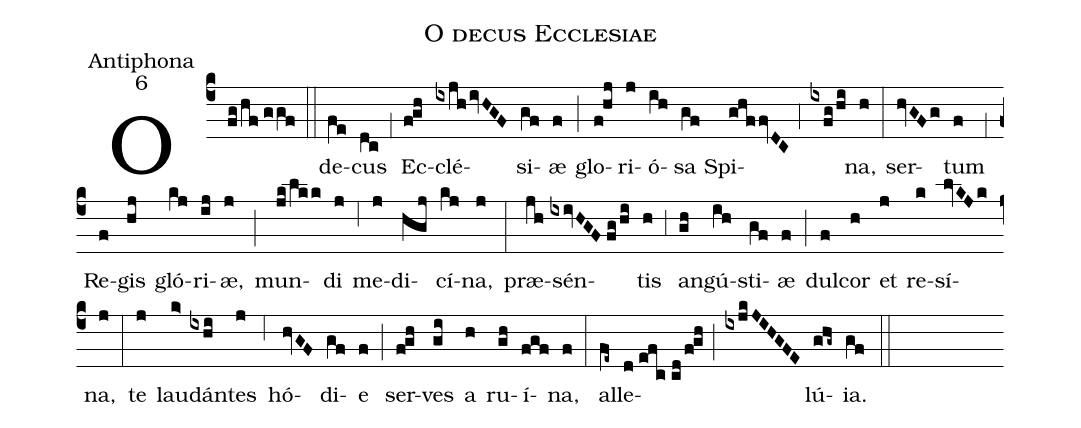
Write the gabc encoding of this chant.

name:O decus Ecclesiae;
office-part:Antiphona;
mode:6;
%%
(c4) O(fg/hf//ggf) (::)
de(fe)cus(dc) (,1) Ec(f!gh)clé(ixjh/ivHGF)si(gf)æ(f) (;) glo(f!hj)ri(j)ó(ih)sa(gf) Spi(ghffvDC;4ixfg/hi)na,(h) (:)
ser(hvGFg)tum(f) (,1) Re(f)gis(hj) gló(kj)ri(ij)æ,(j) (;) mun(jk/lkk)di(j) (,6) me(j)di(hgj)cí(kj)na,(j) (:)
præ(jh)sén(ixivHGF//fg/hi)tis(h) (,3) an(gh)gú(ih)sti(gf)æ(f) (;) dul(f)cor(h) et(j) re(k)sí(lvKJk)na,(j) (:)
te(j) lau(k>)dán(ixhi)tes(j) (,6) hó(hvGF)di(gf)e(f) (;) ser(f!gh)ves(gi) a(h) ru(gh)í(fgf)na,(f) (:)
al(fe~)le(d//efc//cd/f!gh;ixjkJIHGFE)lú(ghg~)ia.(gf) (::)
